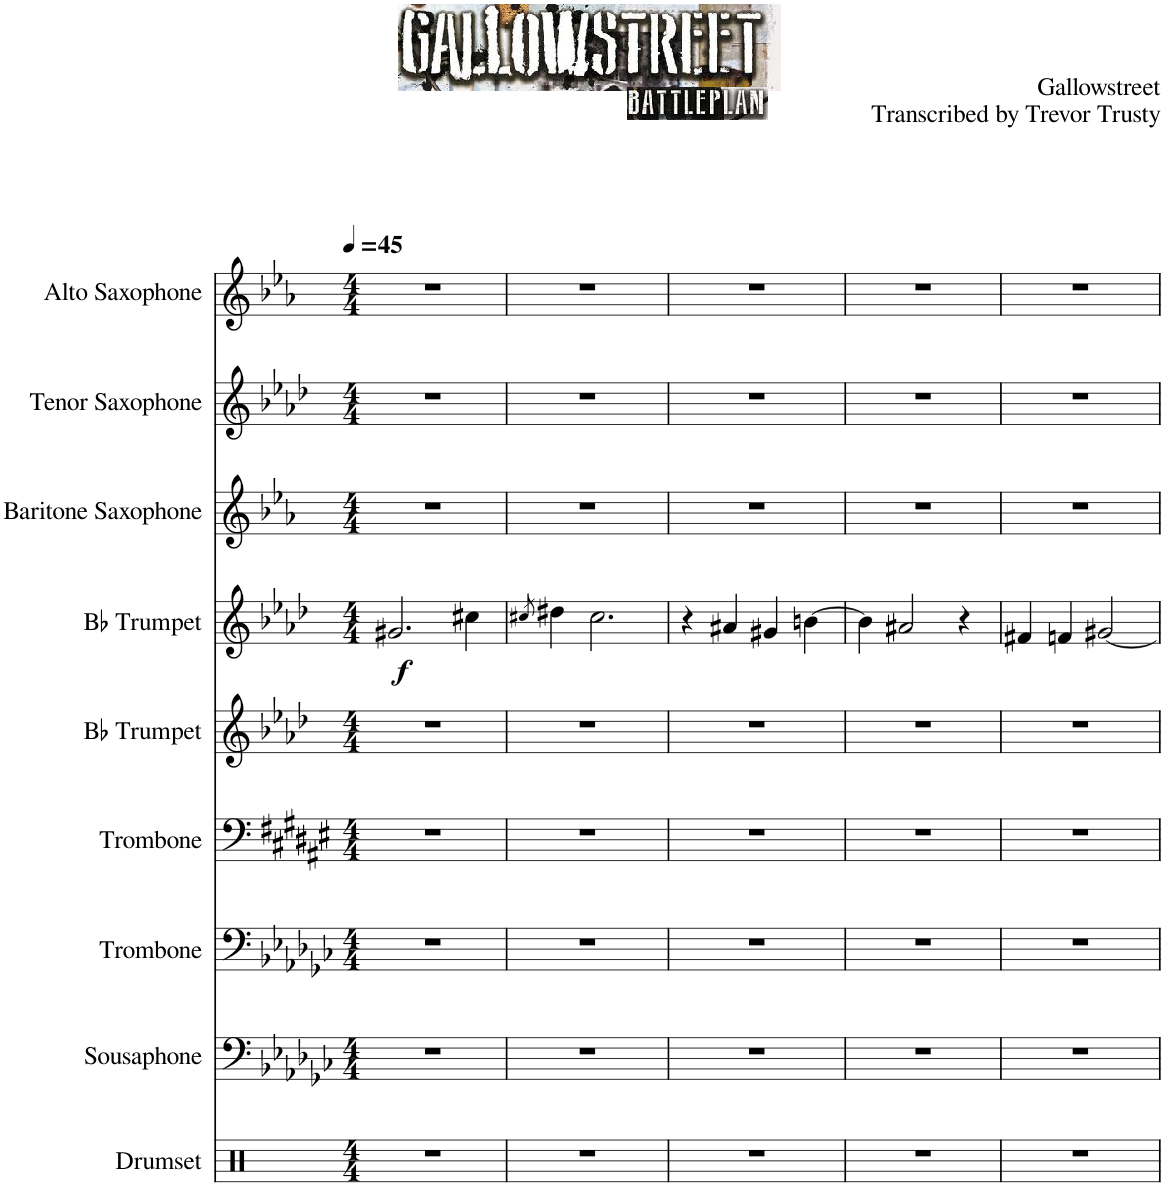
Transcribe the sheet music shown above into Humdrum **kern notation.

**kern	**kern	**kern	**kern	**kern	**kern	**dynam	**kern	**kern	**kern
*part9	*part8	*part7	*part6	*part5	*part4	*part4	*part3	*part2	*part1
*staff9	*staff8	*staff7	*staff6	*staff5	*staff4	*staff4	*staff3	*staff2	*staff1
*I"Drumset	*I"Sousaphone	*I"Trombone	*I"Trombone	*I"Bb Trumpet	*I"Bb Trumpet	*	*I"Baritone Saxophone	*I"Tenor Saxophone	*I"Alto Saxophone
*I'Drs.	*I'Sphn.	*I'Tbn.	*I'Tbn.	*I'Bb Tpt.	*I'Bb Tpt.	*	*I'Bar. Sax.	*I'T. Sax.	*I'A. Sax.
*clefX	*clefF4	*clefF4	*clefF4	*clefG2	*clefG2	*	*clefG2	*clefG2	*clefG2
*	*	*	*	*Trd1c2	*Trd1c2	*	*Trd12c21	*Trd8c14	*Trd5c9
*k[]	*k[b-e-a-d-g-c-]	*k[b-e-a-d-g-c-]	*k[f#c#g#d#a#e#]	*k[b-e-a-d-]	*k[b-e-a-d-]	*	*k[b-e-a-]	*k[b-e-a-d-]	*k[b-e-a-]
*M4/4	*M4/4	*M4/4	*M4/4	*M4/4	*M4/4	*	*M4/4	*M4/4	*M4/4
*MM45	*MM45	*MM45	*MM45	*MM45	*MM45	*	*MM45	*MM45	*MM45
=1	=1	=1	=1	=1	=1	=1	=1	=1	=1
!	!	!	!	!	!	!LO:DY:b	!	!	!
1r	1r	1r	1r	1r	2.g#X/	f	1r	1r	1r
.	.	.	.	.	4cc#X\	.	.	.	.
=2	=2	=2	=2	=2	=2	=2	=2	=2	=2
.	.	.	.	.	8qcc#X/	.	.	.	.
1r	1r	1r	1r	1r	4dd#X\	.	1r	1r	1r
.	.	.	.	.	2.cc#\	.	.	.	.
=3	=3	=3	=3	=3	=3	=3	=3	=3	=3
1r	1r	1r	1r	1r	4r	.	1r	1r	1r
.	.	.	.	.	4a#X/	.	.	.	.
.	.	.	.	.	4g#X/	.	.	.	.
.	.	.	.	.	[4bn\	.	.	.	.
=4	=4	=4	=4	=4	=4	=4	=4	=4	=4
1r	1r	1r	1r	1r	4b\]	.	1r	1r	1r
.	.	.	.	.	2a#X/	.	.	.	.
.	.	.	.	.	4r	.	.	.	.
=5	=5	=5	=5	=5	=5	=5	=5	=5	=5
1r	1r	1r	1r	1r	4f#X/	.	1r	1r	1r
.	.	.	.	.	4fn/	.	.	.	.
.	.	.	.	.	[2g#X/	.	.	.	.
=	=	=	=	=	=	=	=	=	=
*-	*-	*-	*-	*-	*-	*-	*-	*-	*-
